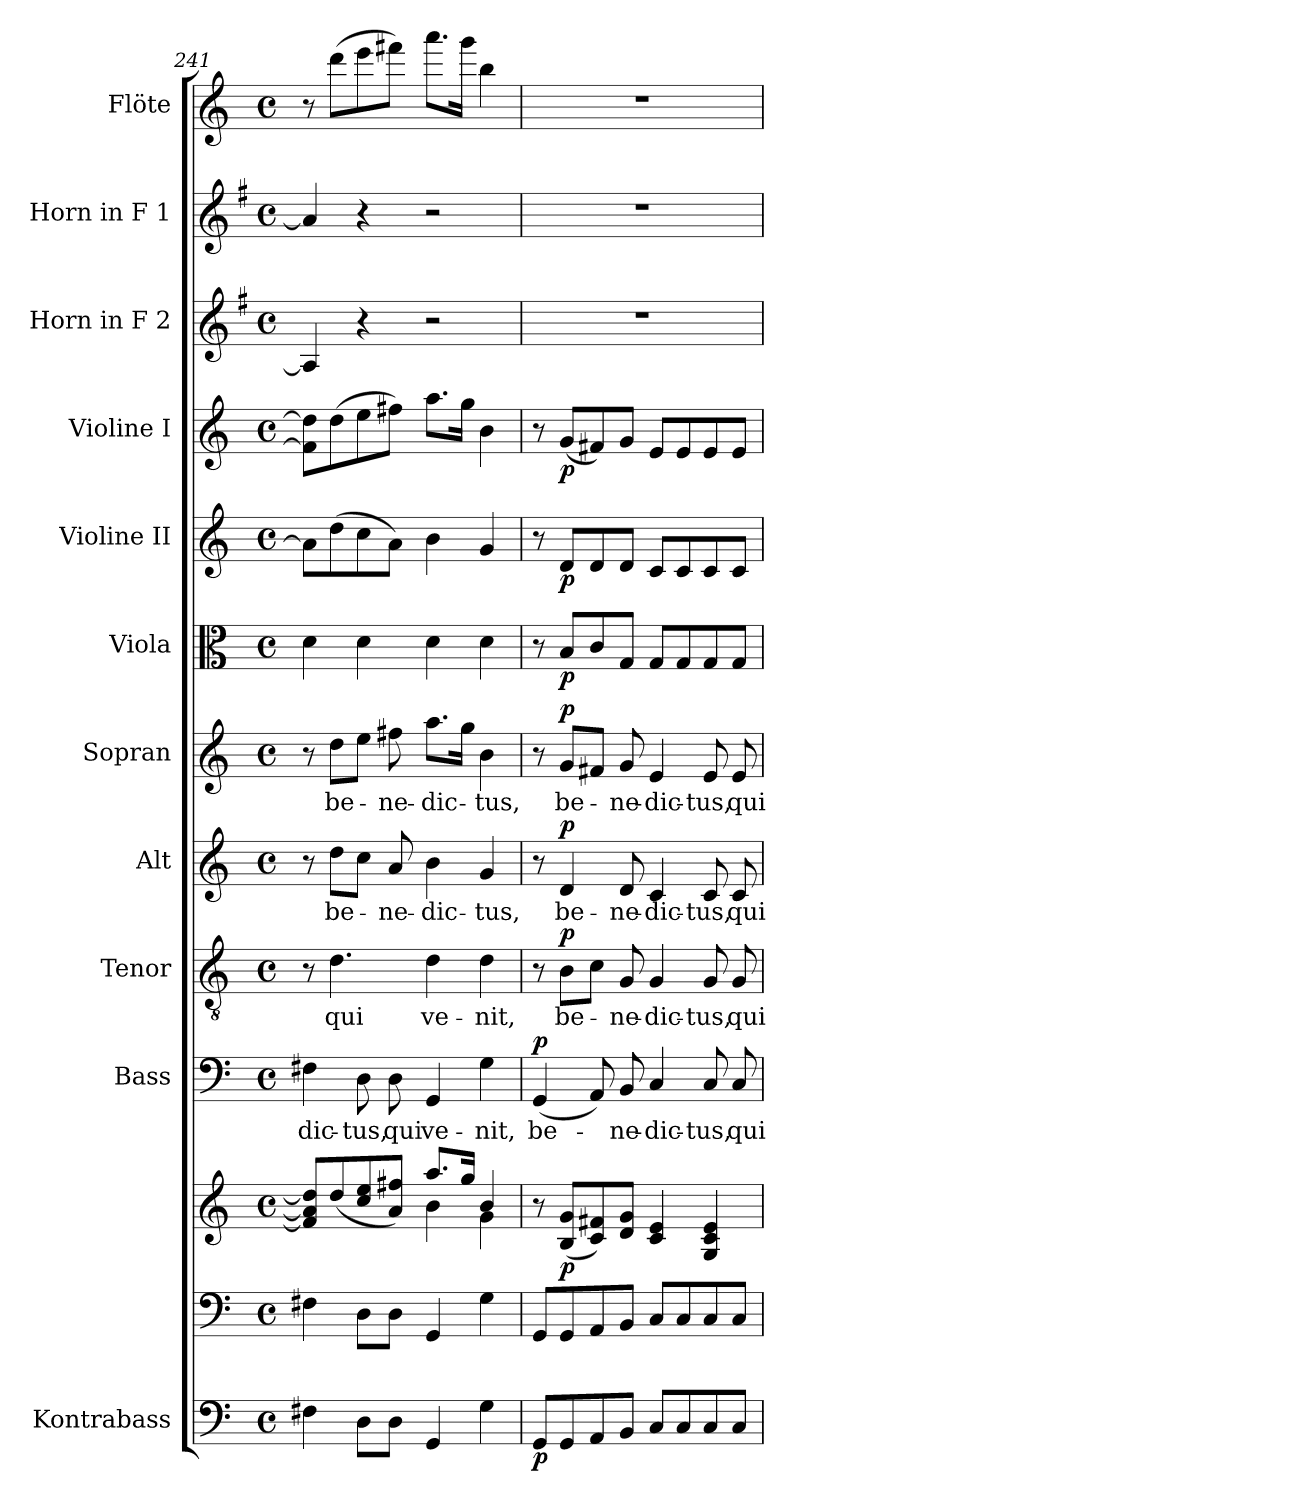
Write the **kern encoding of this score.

**kern	**dynam	**kern	**kern	**dynam	**kern	**text	**dynam	**kern	**text	**dynam	**kern	**text	**dynam	**kern	**text	**dynam	**kern	**dynam	**kern	**dynam	**kern	**dynam	**kern	**kern	**kern
*part12	*part12	*part11	*part11	*part11	*part10	*part10	*part10	*part9	*part9	*part9	*part8	*part8	*part8	*part7	*part7	*part7	*part6	*part6	*part5	*part5	*part4	*part4	*part3	*part2	*part1
*staff13	*staff13	*staff12	*staff11	*staff11/12	*staff10	*staff10	*staff10	*staff9	*staff9	*staff9	*staff8	*staff8	*staff8	*staff7	*staff7	*staff7	*staff6	*staff6	*staff5	*staff5	*staff4	*staff4	*staff3	*staff2	*staff1
*I"Kontrabass	*	*	*	*	*I"Bass	*	*	*I"Tenor	*	*	*I"Alt	*	*	*I"Sopran	*	*	*I"Viola	*	*I"Violine II	*	*I"Violine I	*	*I"Horn in F 2	*I"Horn in F 1	*I"Flöte
*I'Kb.	*	*	*	*	*I'B.	*	*	*I'T.	*	*	*I'A.	*	*	*I'S.	*	*	*I'Vla.	*	*I'Vl. II	*	*I'Vl. I	*	*	*	*I'Fl.
*clefF4	*	*clefF4	*clefG2	*	*clefF4	*	*	*clefGv2	*	*	*clefG2	*	*	*clefG2	*	*	*clefC3	*	*clefG2	*	*clefG2	*	*clefG2	*clefG2	*clefG2
*ITrd7c12	*	*	*	*	*	*	*	*	*	*	*	*	*	*	*	*	*	*	*	*	*	*	*ITrd4c7	*ITrd4c7	*
*k[]	*	*k[]	*k[]	*	*k[]	*	*	*k[]	*	*	*k[]	*	*	*k[]	*	*	*k[]	*	*k[]	*	*k[]	*	*k[]	*k[]	*k[]
*C:	*	*C:	*C:	*	*C:	*	*	*C:	*	*	*C:	*	*	*C:	*	*	*C:	*	*C:	*	*C:	*	*C:	*C:	*C:
*M4/4	*	*M4/4	*M4/4	*	*M4/4	*	*	*M4/4	*	*	*M4/4	*	*	*M4/4	*	*	*M4/4	*	*M4/4	*	*M4/4	*	*M4/4	*M4/4	*M4/4
*met(c)	*	*met(c)	*met(c)	*	*met(c)	*	*	*met(c)	*	*	*met(c)	*	*	*met(c)	*	*	*met(c)	*	*met(c)	*	*met(c)	*	*met(c)	*met(c)	*met(c)
=241	=241	=241	=241	=241	=241	=241	=241	=241	=241	=241	=241	=241	=241	=241	=241	=241	=241	=241	=241	=241	=241	=241	=241	=241	=241
*	*	*	*^	*	*	*	*	*	*	*	*	*	*	*	*	*	*	*	*	*	*	*	*	*	*
!	!	!	!	!	!	!	!LO:LY:b	!	!	!	!	!	!	!	!	!	!	!	!	!	!	!	!	!	!	!
4FF#X\	.	4F#X\	8f#/] 8a/] 8dd/]L	2ryy	.	4F#X\	-dic-	.	8r	.	.	8r	.	.	8r	.	.	4d\	.	8a\L]	.	8f#\] 8dd\]L	.	4D/]	4d/]	8r
!	!	!	!	!	!	!	!	!	!	!LO:LY:b	!	!	!LO:LY:b	!	!	!LO:LY:b	!	!	!	!	!	!	!	!	!	!
.	.	.	(>8dd/	.	.	.	.	.	4.d\	qui	.	8dd\L	be-	.	8dd\L	be-	.	.	.	(>8dd\	.	(>8dd\	.	.	.	(>8ddd\L
!	!	!	!	!	!	!	!LO:LY:b	!	!	!	!	!	!	!	!	!	!	!	!	!	!	!	!	!	!	!
8DD\L	.	8D\L	8cc/ 8ee/	.	.	8D\	-tus,	.	.	.	.	8cc\J	.	.	8ee\J	.	.	4d\	.	8cc\	.	8ee\	.	4r	4r	8eee\
!	!	!	!	!	!	!	!LO:LY:b	!	!	!	!	!	!LO:LY:b	!	!	!LO:LY:b	!	!	!	!	!	!	!	!	!	!
8DD\J	.	8D\J	8a/ 8ff#X/J)	.	.	8D\	qui	.	.	.	.	8a/	-ne-	.	8ff#X\	-ne-	.	.	.	8a\J)	.	8ff#X\J)	.	.	.	8fff#X\J)
!	!	!	!	!	!	!	!LO:LY:b	!	!	!LO:LY:b	!	!	!LO:LY:b	!	!	!LO:LY:b	!	!	!	!	!	!	!	!	!	!
4GGG/	.	4GG/	8.aa/L	4b\	.	4GG/	ve-	.	4d\	ve-	.	4b\	-dic-	.	8.aa\L	-dic-	.	4d\	.	4b\	.	8.aa\L	.	2r	2r	8.aaa\L
.	.	.	16gg/Jk	.	.	.	.	.	.	.	.	.	.	.	16gg\Jk	.	.	.	.	.	.	16gg\Jk	.	.	.	16ggg\Jk
!	!	!	!	!	!	!	!LO:LY:b	!	!	!LO:LY:b	!	!	!LO:LY:b	!	!	!LO:LY:b	!	!	!	!	!	!	!	!	!	!
4GG\	.	4G\	4b/	4g\	.	4G\	-nit,	.	4d\	-nit,	.	4g/	-tus,	.	4b\	-tus,	.	4d\	.	4g/	.	4b\	.	.	.	4bb\
=242	=242	=242	=242	=242	=242	=242	=242	=242	=242	=242	=242	=242	=242	=242	=242	=242	=242	=242	=242	=242	=242	=242	=242	=242	=242	=242
!	!LO:DY:b	!	!	!	!	!	!LO:LY:b	!LO:DY:a	!	!	!	!	!	!	!	!	!	!	!	!	!	!	!	!	!	!
*	*	*	*v	*v	*	*	*	*	*	*	*	*	*	*	*	*	*	*	*	*	*	*	*	*	*	*
8GGG/L	p	8GG/L	8r	.	(<4GG/	be-	p	8r	.	.	8r	.	.	8r	.	.	8r	.	8r	.	8r	.	1r	1r	1r
!	!	!	!	!LO:DY:b	!	!	!	!	!LO:LY:b	!LO:DY:a	!	!LO:LY:b	!LO:DY:a	!	!LO:LY:b	!LO:DY:a	!	!LO:DY:b	!	!LO:DY:b	!	!LO:DY:b	!	!	!
8GGG/	.	8GG/	(<8B/ 8g/L	p	.	.	.	8B\L	be-	p	4d/	be-	p	8g/L	be-	p	8B/L	p	8d/L	p	(<8g/L	p	.	.	.
8AAA/	.	8AA/	8c/ 8f#X/)	.	8AA/)	.	.	8c\J	.	.	.	.	.	8f#X/J	.	.	8c/	.	8d/	.	8f#X/)	.	.	.	.
!	!	!	!	!	!	!LO:LY:b	!	!	!LO:LY:b	!	!	!LO:LY:b	!	!	!LO:LY:b	!	!	!	!	!	!	!	!	!	!
8BBB/J	.	8BB/J	8d/ 8g/J	.	8BB/	-ne-	.	8G/	-ne-	.	8d/	-ne-	.	8g/	-ne-	.	8G/J	.	8d/J	.	8g/J	.	.	.	.
!	!	!	!	!	!	!LO:LY:b	!	!	!LO:LY:b	!	!	!LO:LY:b	!	!	!LO:LY:b	!	!	!	!	!	!	!	!	!	!
8CC/L	.	8C/L	4c/ 4e/	.	4C/	-dic-	.	4G/	-dic-	.	4c/	-dic-	.	4e/	-dic-	.	8G/L	.	8c/L	.	8e/L	.	.	.	.
8CC/	.	8C/	.	.	.	.	.	.	.	.	.	.	.	.	.	.	8G/	.	8c/	.	8e/	.	.	.	.
!	!	!	!	!	!	!LO:LY:b	!	!	!LO:LY:b	!	!	!LO:LY:b	!	!	!LO:LY:b	!	!	!	!	!	!	!	!	!	!
8CC/	.	8C/	4G/ 4c/ 4e/	.	8C/	-tus,	.	8G/	-tus,	.	8c/	-tus,	.	8e/	-tus,	.	8G/	.	8c/	.	8e/	.	.	.	.
!	!	!	!	!	!	!LO:LY:b	!	!	!LO:LY:b	!	!	!LO:LY:b	!	!	!LO:LY:b	!	!	!	!	!	!	!	!	!	!
8CC/J	.	8C/J	.	.	8C/	qui	.	8G/	qui	.	8c/	qui	.	8e/	qui	.	8G/J	.	8c/J	.	8e/J	.	.	.	.
=	=	=	=	=	=	=	=	=	=	=	=	=	=	=	=	=	=	=	=	=	=	=	=	=	=
*-	*-	*-	*-	*-	*-	*-	*-	*-	*-	*-	*-	*-	*-	*-	*-	*-	*-	*-	*-	*-	*-	*-	*-	*-	*-
